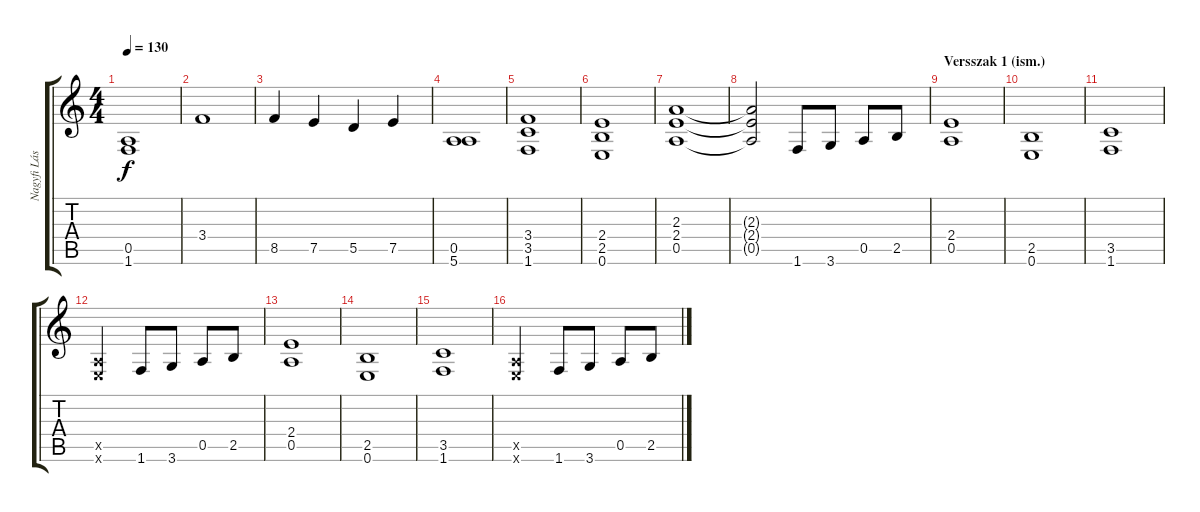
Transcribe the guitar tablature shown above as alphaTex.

\track ("Nagyfi László" "Nagyfi Lás") {instrument distortionguitar}
\staff {score tabs}
\tuning (E4 B3 G3 D3 A2 E2) {hide}
\ts (4 4)
\tempo 130
\clef g2
\ks c
(0.5 1.6).1{dy f} |
3.4.1 |
8.5.4 7.5.4 5.5.4 7.5.4 |
(0.5 5.6).1 |
(3.4 3.5 1.6).1 |
(2.4 2.5 0.6).1 |
(2.3 2.4 0.5).1 |
(2.3{t} 2.4{t} 0.5{t}).2 1.6.8 3.6.8 0.5.8 2.5.8 |
\section ("" "Versszak 1 (ism.)")
(2.4 0.5).1 |
(2.5 0.6).1 |
(3.5 1.6).1 |
(0.5{x} 0.6{x}).2 1.6.8 3.6.8 0.5.8 2.5.8 |
(2.4 0.5).1 |
(2.5 0.6).1 |
(3.5 1.6).1 |
(0.5{x} 0.6{x}).2 1.6.8 3.6.8 0.5.8 2.5.8
